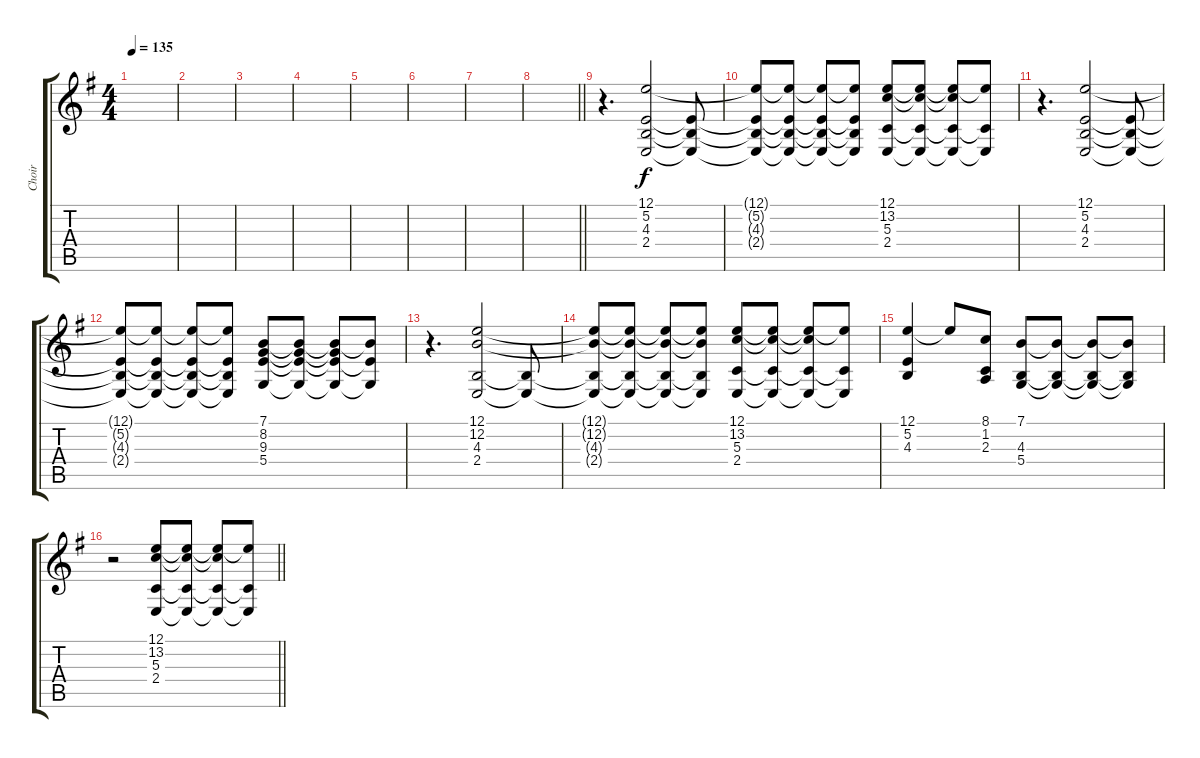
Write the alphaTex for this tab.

\track ("Choir" "Choir") {instrument pad4choir}
\staff {score tabs}
\tuning (E4 B3 G3 D3 A2 E2) {hide}
\ts (4 4)
\section ("" "")
\tempo 135
\clef g2
\ks eminor
|
|
|
|
|
|
|
\barLineRight lightlight
|
\section ("" "")
r.4{d} (12.1 5.2 4.3 2.4).2 (5.2{t} 4.3{t} 2.4{t}).8 |
(12.1{t} 5.2{t} 4.3{t} 2.4{t}).8 (12.1{t} 5.2{t} 4.3{t} 2.4{t}).8 (12.1{t} 5.2{t} 4.3{t} 2.4{t}).8 (12.1{t} 5.2{t} 4.3{t} 2.4{t}).8 (12.1 13.2 5.3 2.4).8 (12.1{t} 13.2{t} 5.3{t} 2.4{t}).8 (12.1{t} 13.2{t} 5.3{t} 2.4{t}).8 (12.1{t} 5.3{t} 2.4{t}).8 |
r.4{d} (12.1 5.2 4.3 2.4).2 (5.2{t} 4.3{t} 2.4{t}).8 |
(12.1{t} 5.2{t} 4.3{t} 2.4{t}).8 (12.1{t} 5.2{t} 4.3{t} 2.4{t}).8 (12.1{t} 5.2{t} 4.3{t} 2.4{t}).8 (12.1{t} 5.2{t} 4.3{t} 2.4{t}).8 (7.1 8.2 9.3 5.4).8 (7.1{t} 8.2{t} 9.3{t} 5.4{t}).8 (7.1{t} 8.2{t} 9.3{t} 5.4{t}).8 (7.1{t} 9.3{t} 5.4{t}).8 |
r.4{d} (12.1 12.2 4.3 2.4).2 (4.3{t} 2.4{t}).8 |
(12.1{t} 12.2{t} 4.3{t} 2.4{t}).8 (12.1{t} 12.2{t} 4.3{t} 2.4{t}).8 (12.1{t} 12.2{t} 4.3{t} 2.4{t}).8 (12.1{t} 12.2{t} 4.3{t} 2.4{t}).8 (12.1 13.2 5.3 2.4).8 (12.1{t} 13.2{t} 5.3{t} 2.4{t}).8 (12.1{t} 13.2{t} 5.3{t} 2.4{t}).8 (12.1{t} 5.3{t} 2.4{t}).8 |
(12.1 5.2 4.3).4 12.1{t}.8 (8.1 1.2 2.3).8 (7.1 4.3 5.4).8 (7.1{t} 4.3{t} 5.4{t}).8 (7.1{t} 4.3{t} 5.4{t}).8 (7.1{t} 4.3{t} 5.4{t}).8 |
\barLineRight lightlight
r.2 (12.1 13.2 5.3 2.4).8 (12.1{t} 13.2{t} 5.3{t} 2.4{t}).8 (12.1{t} 13.2{t} 5.3{t} 2.4{t}).8 (12.1{t} 5.3{t} 2.4{t}).8
